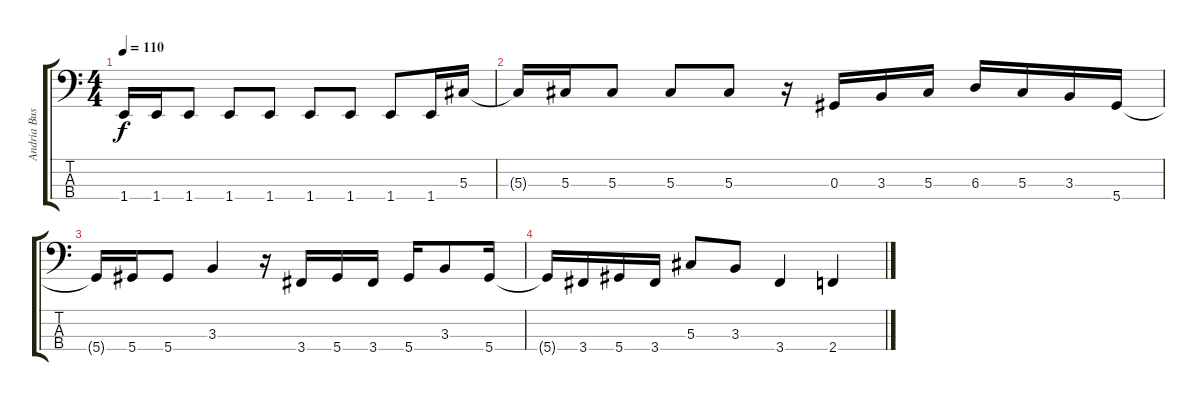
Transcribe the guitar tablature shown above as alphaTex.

\track ("Andria Busic" "Andria Bus") {instrument electricbasspick}
\staff {score tabs}
\tuning (Gb2 Db2 Ab1 Eb1) {hide}
\ts (4 4)
\tempo 110
\clef f4
\ks c
1.4{t}.16{dy f} 1.4.16 1.4.8 1.4.8 1.4.8 1.4.8 1.4.8 1.4.8 1.4.16 5.3.16 |
5.3{t}.16 5.3.16 5.3.8 5.3.8 5.3.8 r.16 0.3.16 3.3.16 5.3.16 6.3.16 5.3.16 3.3.16 5.4.16 |
5.4{t}.16 5.4.16 5.4.8 3.3.4 r.16 3.4.16 5.4.16 3.4.16 5.4.16 3.3.8 5.4.16 |
5.4{t}.16 3.4.16 5.4.16 3.4.16 5.3.8 3.3.8 3.4.4 2.4.4
